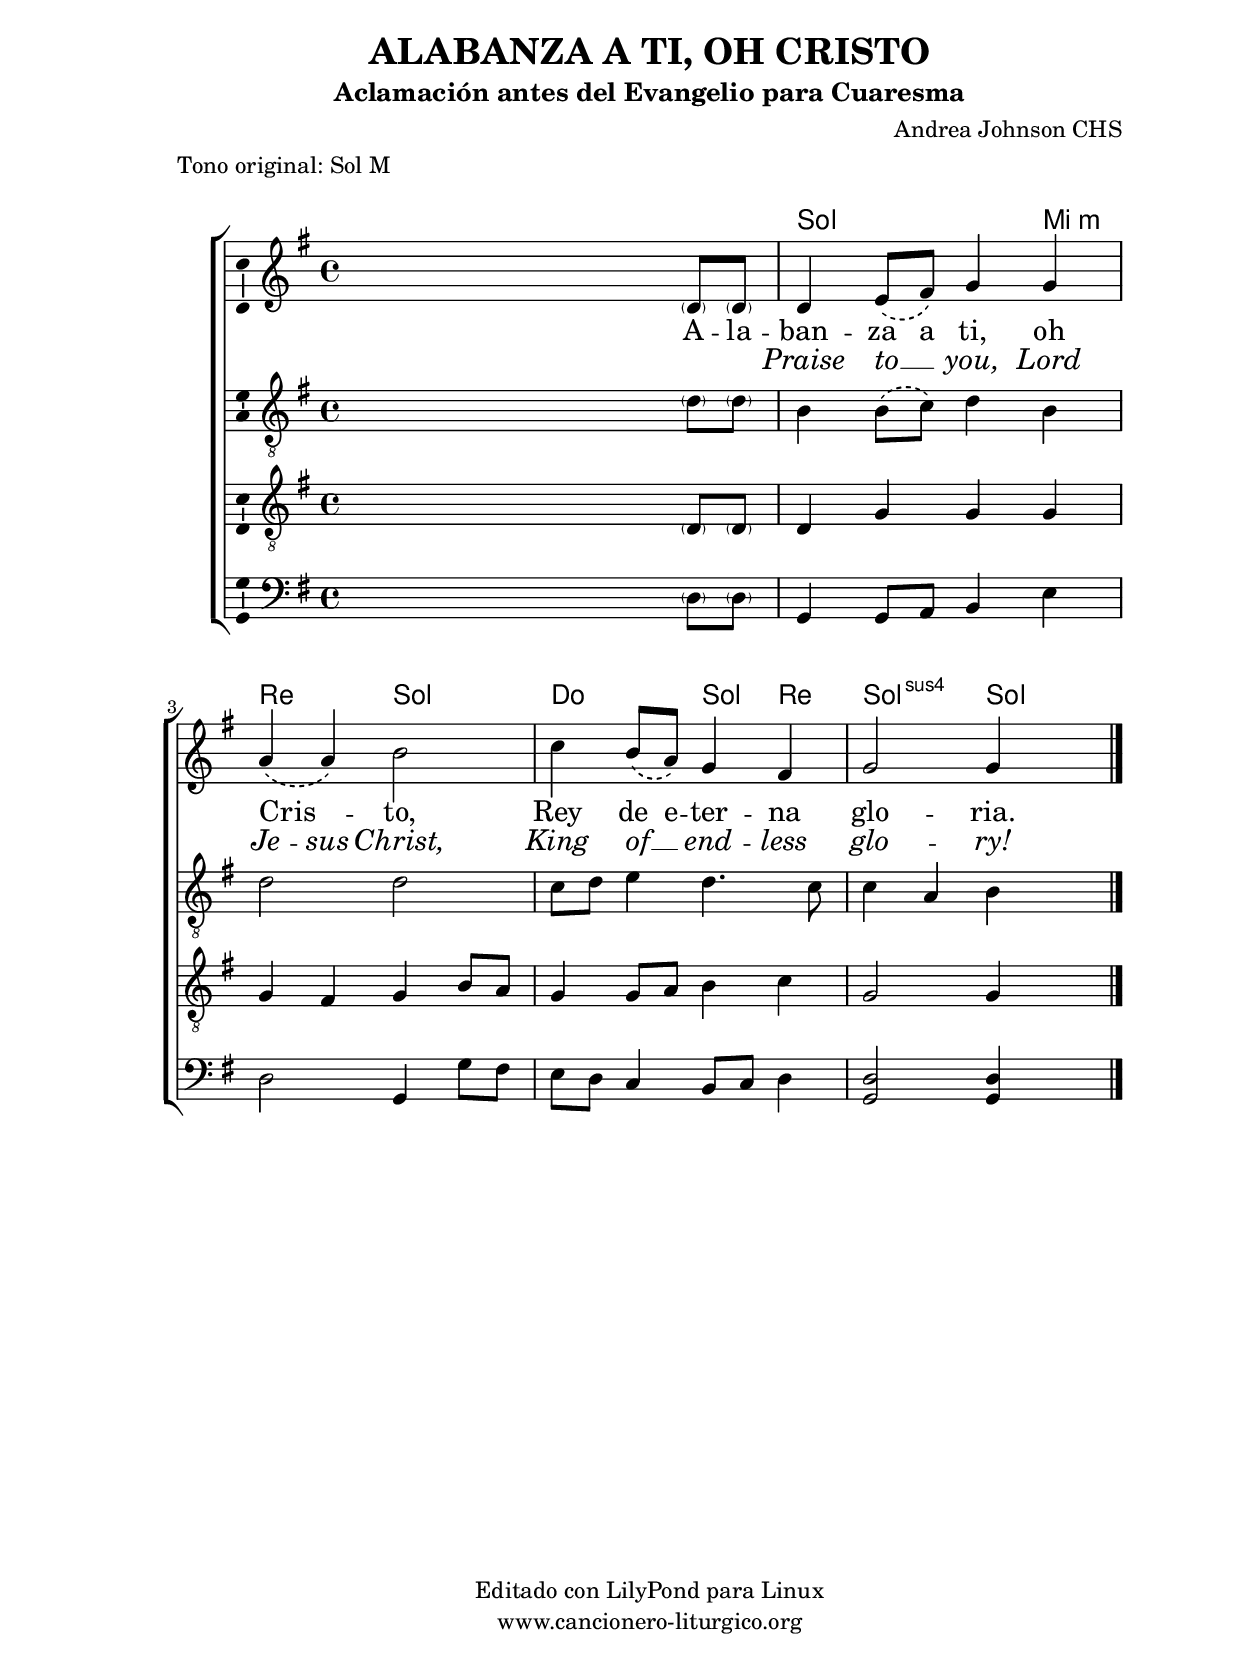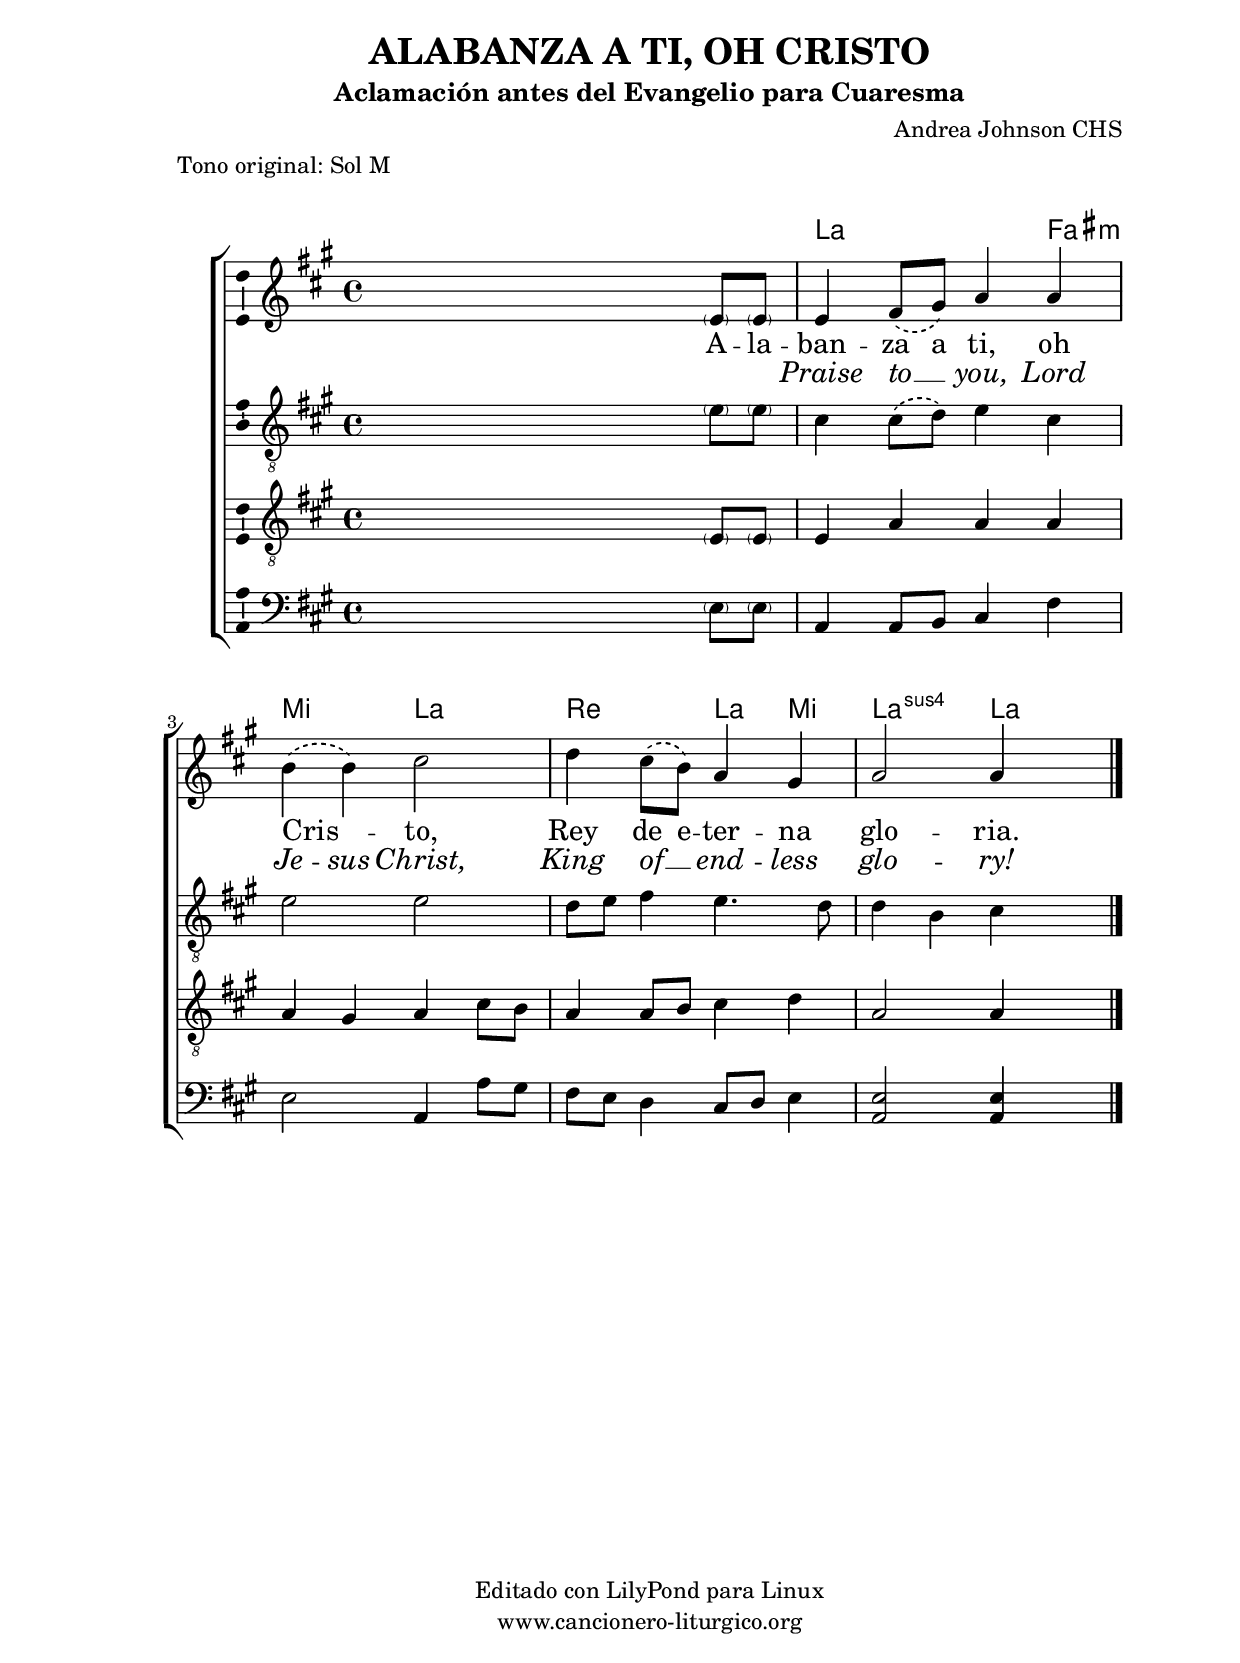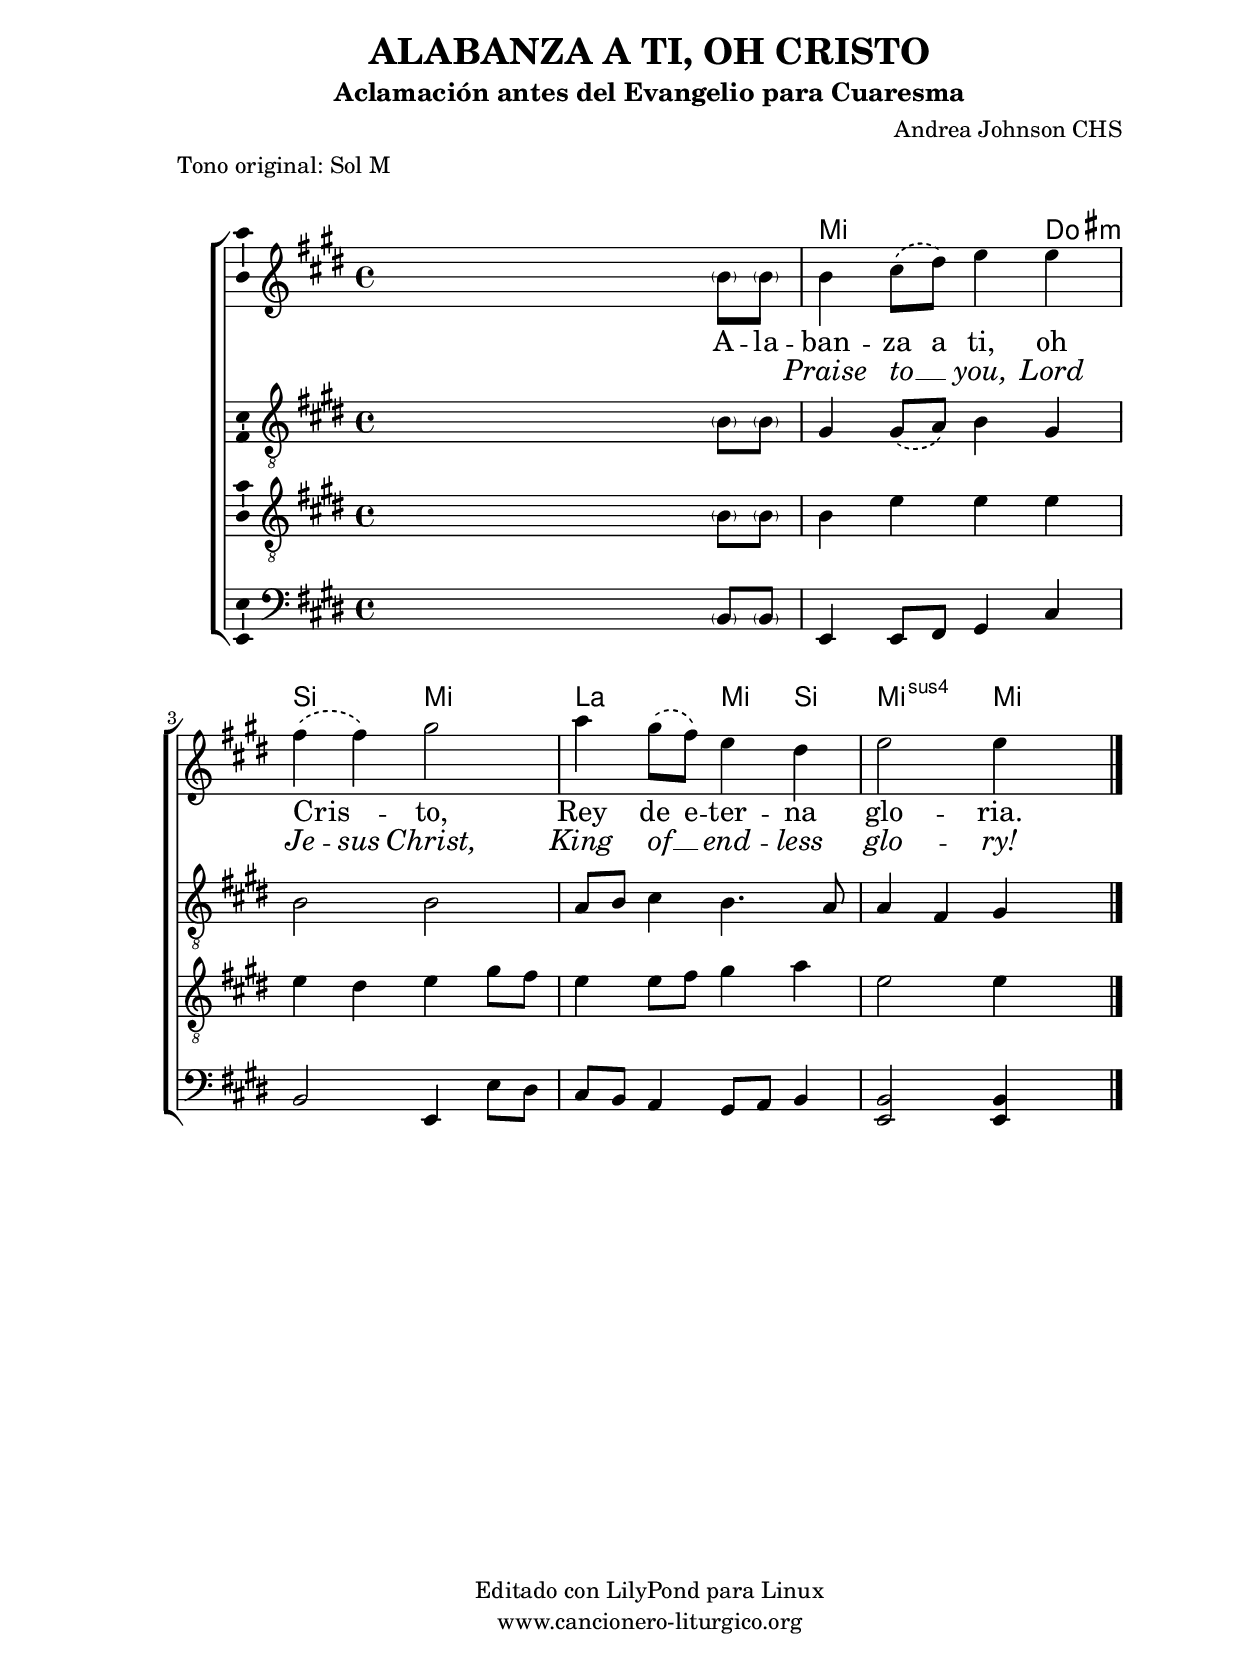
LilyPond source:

%
%para convertir .midi en .wav:
%timidity filename.midi -Ow -o finename.wav
%
%
%Para convertir de .wav a .mp3:
%lame -h -m j filename.wav
%
%
%para escuchar el midi:
%timidity nombrefichero.midi
%

italicas=\override LyricText #'font-shape = #'italic

%versión de lilypond para la que se ha escrito esta partitura:
\version "2.16.0"

	%Tamaño papel
	#(set-default-paper-size "a4")
	%Tamaño partitura
	#(set-global-staff-size 20)
	%No responde al pulsar sobre una nota
	#(ly:set-option 'point-and-click #f)

%parámetros del encabezamiento:
\header {
	title = "ALABANZA A TI, OH CRISTO"
	subtitle = "Aclamación antes del Evangelio para Cuaresma"
	composer = "Andrea Johnson CHS"
	poet = ""
	meter = "Tono original: Sol M"
	arranger = ""
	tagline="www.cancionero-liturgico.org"
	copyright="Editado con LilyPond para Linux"
	}

%parámetros asociados al papel:
\paper  {
	oddHeaderMarkup = \markup {\fill-line { \on-the-fly #not-first-page \fromproperty #'header:title \on-the-fly #not-first-page \fromproperty #'header:composer }}
	evenHeaderMarkup = \markup {\fill-line { \fromproperty #'header:composer \fromproperty #'header:title }}
	#(set-paper-size "a4")
	print-page-number = ##f
	first-page-number = 1
	print-first-page-number = ##f
%	head-separation = 3.0 \cm
	top-margin = 2.0 \cm
	bottom-margin = 0.5\cm
%%%	bottom-margin = 0.9\cm
	left-margin = 3.0 \cm
	line-width = 16.0 \cm 
	indent = 8\mm
	interscoreline = 2.\mm
	between-system-space = 15\mm
%	para que las partituras no llenen la hoja:
	ragged-bottom = ##t
%	idem para la última hoja:
	ragged-last-bottom = ##f
%	para que las partituras llenen el ancho del papel:
	ragged-last = ##f
	after-title-space = 2.5 \cm
%page-count=1
%system-count=8

	%Flexible Vertical Spacing
%	markup-markup-spacing =
%	#'((basic-distance . 15) (minimum-distance . 15) (padding . 3))
	markup-system-spacing =
	#'((basic-distance . 15) (minimum-distance . 15) (padding . 3))
	system-system-spacing =
	#'((basic-distance . 15) (minimum-distance . 15) (padding . 3))
	score-system-spacing =
	#'((basic-distance . 15) (minimum-distance . 15) (padding . 5))
%	top-system-spacing = % header
%	#'((basic-distance . 8) (minimum-distance . 0) (padding . 0))
%	top-markup-spacing =
%	#'((basic-distance . 20) (minimum-distance . 20) (padding . 0))
	last-bottom-spacing = % footer
	#'((basic-distance . 5) (minimum-distance . 5) (padding . 0))
%	score-markup-spacing =
%	#'((basic-distance . 16) (minimum-distance . 13) (padding . 0))

	}


%parámetros que afectan a toda la partitura:
global =  {
	%clave de sol (G):
	\clef G
	%armadura:
%%%	\transpose g f
	\key g \major
	\tempo 4=100
	\set Score.tempoHideNote = ##t
	}


acordes = {
	\italianChords
	\chordmode {
%%%	\transpose g f
{

s1
g2. e4:m d2 g c g4 d g2:sus4 g

	}
	}
}


melodia = 
%%%	\transpose g f
{
	\relative c'{

	\time 4/4

\phrasingSlurDashed

s2 s4 \parenthesize d8 \parenthesize d
d4 e8 \(fis\) g4 g
a4 \(a\) b2
c4 b8 \(a\) g4 fis
g2 g4 s4

	\bar "|."
	}
	}


melodiados = 
%%%	\transpose g f
{
	\clef "G_8"

	\relative c'{
	\time 4/4

\phrasingSlurDashed

s2 s4 \parenthesize d8 \parenthesize d
b4 b8 \(c\) d4 b
d2 d
c8 d e4 d4. c8
c4 a b s4

	\bar "|."
	}
	}

melodiatres = 
%%%	\transpose g f
{
%%%%	%clave de fa (F):
%%%	\clef F
	\clef "G_8"

	\relative c{
	\time 4/4

s2 s4 \parenthesize d8 \parenthesize d
d4 g g g
g4 fis g b8 a
g4 g8 a b4 c
g2 g4 s4

	\bar "|."
	}
	}

melodiacuatro = 
%%%	\transpose g f
{
	%clave de fa (F):
	\clef F

	\relative c{
	\time 4/4

s2 s4 \parenthesize d8 \parenthesize d
g,4 g8 a b4 e
d2 g,4 g'8 fis
e8 d c4 b8 c d4
<d g,>2 <d g,>4 s4

	\bar "|."
	}
	}


texto = \lyricmode {
A -- la -- ban -- za a ti, oh Cris -- _ to,
Rey de e -- ter -- na glo -- ria.
	}

textodos = \lyricmode {
\italicas
"  " "  "
Praise to __ _ you, Lord Je -- sus Christ,
King of __ _ end -- less glo -- ry!
	}


acordesStaff = \context ChordNames = acordesStaff <<
	\set chordChanges = ##t
	\acordes
	>>


vozStaff = \context Voice = vozStaff
\with {\consists "Ambitus_engraver"}
<<
%	\set Staff.instrumentName = ""
%	\set Staff.shortInstrumentName = ""
%	\set Staff.midiInstrument = #"clarinet"
%	\set Staff.midiInstrument = #"cello"
	\set Staff.midiInstrument = #"flute"
%	\set Staff.midiInstrument = #"electric guitar (jazz)"
%	\set Staff.midiInstrument = #"english horn"
%	\set Staff.midiInstrument = #"violin"
%	\set Staff.midiInstrument = #"glockenspiel"
	\set Staff.midiMinimumVolume = #0.7
	\set Staff.midiMaximumVolume = #0.9
	\global
	\melodia
	>>

vozdosStaff = \context Voice = vozdosStaff
\with {\consists "Ambitus_engraver"}
<<
	\override Staff.StaffSymbol #'staff-space = #(magstep -0.35)
	\set Staff.midiInstrument = #"english horn"
	\set Staff.midiMinimumVolume = #0.7
	\set Staff.midiMaximumVolume = #0.9
	\global
	\melodiados
	>>

voztresStaff = \context Voice = voztresStaff
\with {\consists "Ambitus_engraver"}
<<
	\override Staff.StaffSymbol #'staff-space = #(magstep -0.35)
	\set Staff.midiInstrument = #"violin"
	\set Staff.midiMinimumVolume = #0.7
	\set Staff.midiMaximumVolume = #0.9
	\global
	\relative c' \melodiatres
	>>

vozcuatroStaff = \context Voice = vozcuatroStaff
\with {\consists "Ambitus_engraver"}
<<
	\override Staff.StaffSymbol #'staff-space = #(magstep -0.35)
	\set Staff.midiInstrument = #"flute"
	\set Staff.midiMinimumVolume = #0.7
	\set Staff.midiMaximumVolume = #0.9
	\global
	\relative c' \melodiacuatro
	>>

textoStaff = \context Lyrics = textoStaff <<
	\lyricsto vozStaff \texto
	>>

textodosStaff = \context Lyrics = textodosStaff <<
	\lyricsto vozStaff \textodos
	>>

\book {
	\score {
		\context ChoirStaff {
%			\override StaffGroup.SystemStartBracket #'collapse-height = #1
%			\override Score.SystemStartBar #'collapse-height = #1
			<<
			\acordesStaff
			\vozStaff
			\textoStaff
			\textodosStaff
			\vozdosStaff
			\voztresStaff
			\vozcuatroStaff
			>>
			}
		\layout {
	    		\context {
				\Lyrics
				\override LyricText #'font-size = #2
				}
	   		 \context {
				\Score
				\override StaffSymbol #'staff-space = #(magstep +3)
				}
			}
		}
	\score {
		\unfoldRepeats
		\context ChoirStaff {
			<<
			\acordesStaff
			\vozStaff
			\vozdosStaff
			\voztresStaff
			\vozcuatroStaff
			>>
			}
		\midi {
	  		\context {
	  			\Score
				tempoWholesPerMinute = #(ly:make-moment 70 4)
				}
			}
		}
	}



#(define output-suffix "C")
\book {
	\score {
		\context ChoirStaff {
%			\override StaffGroup.SystemStartBracket #'collapse-height = #1
%			\override Score.SystemStartBar #'collapse-height = #1
\transpose c d
			<<
			\acordesStaff
			\vozStaff
			\textoStaff
			\textodosStaff
			\vozdosStaff
			\voztresStaff
			\vozcuatroStaff
			>>
			}
		\layout {
	    		\context {
				\Lyrics
				\override LyricText #'font-size = #2
				}
	   		 \context {
				\Score
				\override StaffSymbol #'staff-space = #(magstep +3)
				}
			}
		}
	}

#(define output-suffix "S")
\book {
	\score {
		\context ChoirStaff {
%			\override StaffGroup.SystemStartBracket #'collapse-height = #1
%			\override Score.SystemStartBar #'collapse-height = #1
\transpose c a,
			<<
			\acordesStaff
\transpose a a'
			\vozStaff
			\textoStaff
			\textodosStaff
			\vozdosStaff
\transpose a a'
			\voztresStaff
			\vozcuatroStaff
			>>
			}
		\layout {
	    		\context {
				\Lyrics
				\override LyricText #'font-size = #2
				}
	   		 \context {
				\Score
				\override StaffSymbol #'staff-space = #(magstep +3)
				}
			}
		}
	}


